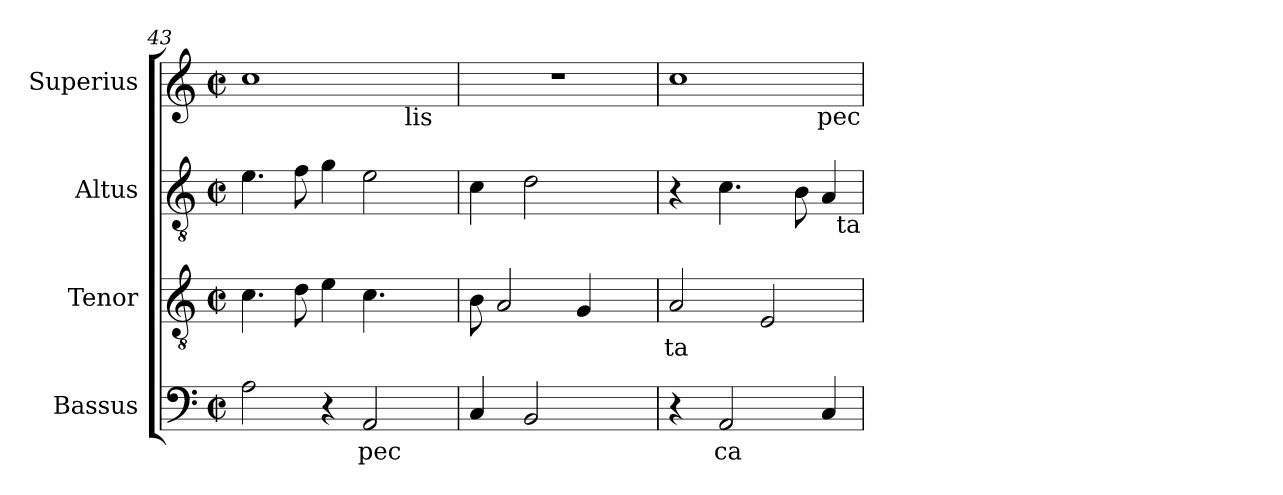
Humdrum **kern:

**kern	**text	**kern	**text	**kern	**kern
*part4	*part4	*part3	*part3	*part2	*part1
*staff4	*staff4	*staff3	*staff3	*staff2	*staff1
*I"Bassus	*	*I"Tenor	*	*I"Altus	*I"Superius
*I'Bas	*	*I'Ten	*	*I'Alt	*I'Sup
*clefF4	*	*clefGv2	*	*clefGv2	*clefG2
*M2/2	*	*M2/2	*	*M2/2	*M2/2
*met(c|)	*	*met(c|)	*	*met(c|)	*met(c|)
=43	=43	=43	=43	=43	=43
2A\	.	4.c\	.	4.e\	1cc
.	.	8d\	.	8f\	.
4r	.	4e\	.	4g\	.
!	!LO:LY:b	!	!	!	!
2AA/	pec	4.c\	.	2e\	.
!	!	!	!	!	!LO:TX:b:t=lis
.	.	.	.	.	4ryy
.	.	8ryy	.	.	.
=44	=44	=44	=44	=44	=44
4C/	.	8B\	.	4c\	1r
.	.	2A/	.	.	.
2BB/	.	.	.	2d\	.
.	.	4G/	.	.	.
4ryy	.	.	.	4ryy	.
.	.	8ryy	.	.	.
!!LO:LB:g=z
=45	=45	=45	=45	=45	=45
!	!	!	!LO:LY:b:cj	!	!
*^	*	*	*	*	*
4r	32ryy	.	2A/	ta	4r	1cc
.	2ryy	.	.	.	.	.
!	!	!LO:LY:b:cj	!	!	!	!
2AA/	.	ca	.	.	4.c\	.
.	.	.	2E/	.	.	.
.	4...ryy	.	.	.	.	.
.	.	.	.	.	8B\	.
4C/	.	.	.	.	4A/	.
!	!	!	!	!	!	!LO:TX:b:t=pec
!	!	!	!	!	!LO:TX:b:t=ta	!
*v	*v	*	*	*	*	*
=	=	=	=	=	=
*-	*-	*-	*-	*-	*-
